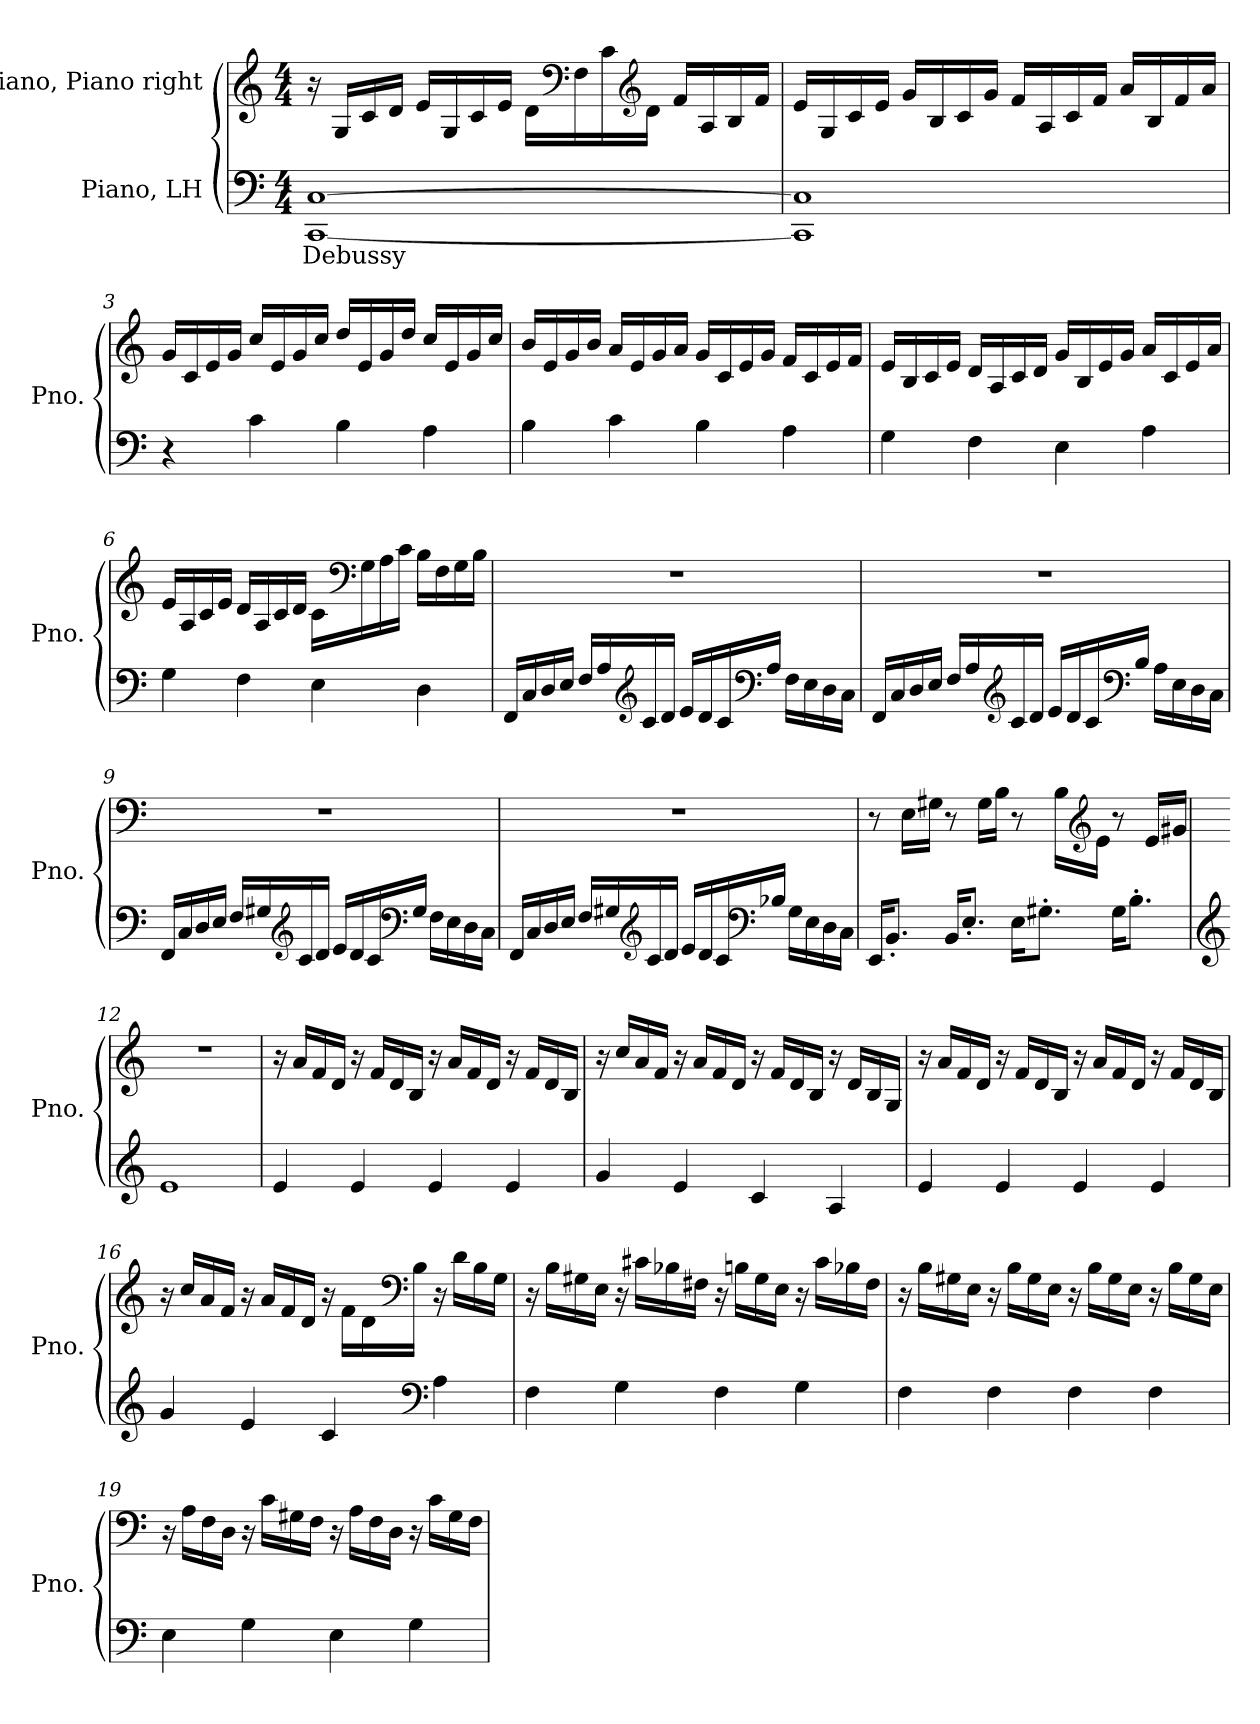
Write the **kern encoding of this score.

**kern	**text	**kern
*part2	*part2	*part1
*staff2	*staff2	*staff1
*I"Piano, LH	*	*I"Piano, Piano right
*I'Pno.	*	*I'Pno.
*clefF4	*	*clefG2
*k[]	*	*k[]
*M4/4	*	*M4/4
*MM126	*	*MM126
=1	=1	=1
!	!LO:LY:b	!
[1CC [1C	Debussy	16r
.	.	16G/LL
.	.	16c/
.	.	16d/JJ
.	.	16e/LL
.	.	16G/
.	.	16c/
.	.	16e/JJ
.	.	16d\LL
*	*	*clefF4
.	.	16F\
.	.	16c\
*	*	*clefG2
.	.	16d\JJ
.	.	16f/LL
.	.	16A/
.	.	16B/
.	.	16f/JJ
!!LO:LB:g=z
=2	=2	=2
1CC] 1C]	.	16e/LL
.	.	16G/
.	.	16c/
.	.	16e/JJ
.	.	16g/LL
.	.	16B/
.	.	16c/
.	.	16g/JJ
.	.	16f/LL
.	.	16A/
.	.	16c/
.	.	16f/JJ
.	.	16a/LL
.	.	16B/
.	.	16f/
.	.	16a/JJ
=3	=3	=3
4r	.	16g/LL
.	.	16c/
.	.	16e/
.	.	16g/JJ
4c\	.	16cc/LL
.	.	16e/
.	.	16g/
.	.	16cc/JJ
4B\	.	16dd/LL
.	.	16e/
.	.	16g/
.	.	16dd/JJ
4A\	.	16cc/LL
.	.	16e/
.	.	16g/
.	.	16cc/JJ
!!LO:LB:g=z
=4	=4	=4
4B\	.	16b/LL
.	.	16e/
.	.	16g/
.	.	16b/JJ
4c\	.	16a/LL
.	.	16e/
.	.	16g/
.	.	16a/JJ
4B\	.	16g/LL
.	.	16c/
.	.	16e/
.	.	16g/JJ
4A\	.	16f/LL
.	.	16c/
.	.	16e/
.	.	16f/JJ
=5	=5	=5
4G\	.	16e/LL
.	.	16B/
.	.	16c/
.	.	16e/JJ
4F\	.	16d/LL
.	.	16A/
.	.	16c/
.	.	16d/JJ
4E\	.	16g/LL
.	.	16B/
.	.	16e/
.	.	16g/JJ
4A\	.	16a/LL
.	.	16c/
.	.	16e/
.	.	16a/JJ
!!LO:LB:g=z
=6	=6	=6
4G\	.	16e/LL
.	.	16A/
.	.	16c/
.	.	16e/JJ
4F\	.	16d/LL
.	.	16A/
.	.	16c/
.	.	16d/JJ
4E\	.	16c\LL
*	*	*clefF4
.	.	16G\
.	.	16A\
.	.	16c\JJ
4D\	.	16B\LL
.	.	16F\
.	.	16G\
.	.	16B\JJ
=7	=7	=7
16FF/LL	.	1r
16C/	.	.
16D/	.	.
16E/JJ	.	.
16F/LL	.	.
16A/	.	.
*clefG2	*	*
16c/	.	.
16d/JJ	.	.
16e/LL	.	.
16d/	.	.
16c/	.	.
*clefF4	*	*
16A/JJ	.	.
16F\LL	.	.
16E\	.	.
16D\	.	.
16C\JJ	.	.
!!LO:LB:g=z
=8	=8	=8
16FF/LL	.	1r
16C/	.	.
16D/	.	.
16E/JJ	.	.
16F/LL	.	.
16A/	.	.
*clefG2	*	*
16c/	.	.
16d/JJ	.	.
16e/LL	.	.
16d/	.	.
16c/	.	.
*clefF4	*	*
16B/JJ	.	.
16A\LL	.	.
16E\	.	.
16D\	.	.
16C\JJ	.	.
=9	=9	=9
16FF/LL	.	1r
16C/	.	.
16D/	.	.
16E/JJ	.	.
16F/LL	.	.
16G#X/	.	.
*clefG2	*	*
16c/	.	.
16d/JJ	.	.
16e/LL	.	.
16d/	.	.
16c/	.	.
*clefF4	*	*
16G#/JJ	.	.
16F\LL	.	.
16E\	.	.
16D\	.	.
16C\JJ	.	.
!!LO:LB:g=z
=10	=10	=10
16FF/LL	.	1r
16C/	.	.
16D/	.	.
16E/JJ	.	.
16F/LL	.	.
16G#X/	.	.
*clefG2	*	*
16c/	.	.
16d/JJ	.	.
16e/LL	.	.
16d/	.	.
16c/	.	.
*clefF4	*	*
16B-X/JJ	.	.
16G#\LL	.	.
16E\	.	.
16D\	.	.
16C\JJ	.	.
=11	=11	=11
16EE/KL	.	8r
8.BB'/J	.	.
.	.	16E\LL
.	.	16G#X\JJ
16BB/KL	.	8r
8.E'/J	.	.
.	.	16G#\LL
.	.	16B\JJ
16E\KL	.	8r
8.G#X'\J	.	.
.	.	16B\LL
*	*	*clefG2
.	.	16e\JJ
16G#\KL	.	8r
8.B'\J	.	.
.	.	16e/LL
.	.	16g#X/JJ
=12	=12	=12
*clefG2	*	*
1e	.	1r
!!LO:PB:g=z
=13	=13	=13
4e/	.	16r
.	.	16a/LL
.	.	16f/
.	.	16d/JJ
4e/	.	16r
.	.	16f/LL
.	.	16d/
.	.	16B/JJ
4e/	.	16r
.	.	16a/LL
.	.	16f/
.	.	16d/JJ
4e/	.	16r
.	.	16f/LL
.	.	16d/
.	.	16B/JJ
=14	=14	=14
4g/	.	16r
.	.	16cc/LL
.	.	16a/
.	.	16f/JJ
4e/	.	16r
.	.	16a/LL
.	.	16f/
.	.	16d/JJ
4c/	.	16r
.	.	16f/LL
.	.	16d/
.	.	16B/JJ
4A/	.	16r
.	.	16d/LL
.	.	16B/
.	.	16G/JJ
!!LO:LB:g=z
=15	=15	=15
4e/	.	16r
.	.	16a/LL
.	.	16f/
.	.	16d/JJ
4e/	.	16r
.	.	16f/LL
.	.	16d/
.	.	16B/JJ
4e/	.	16r
.	.	16a/LL
.	.	16f/
.	.	16d/JJ
4e/	.	16r
.	.	16f/LL
.	.	16d/
.	.	16B/JJ
=16	=16	=16
4g/	.	16r
.	.	16cc/LL
.	.	16a/
.	.	16f/JJ
4e/	.	16r
.	.	16a/LL
.	.	16f/
.	.	16d/JJ
4c/	.	16r
.	.	16f\LL
.	.	16d\
*	*	*clefF4
.	.	16B\JJ
*clefF4	*	*
4A\	.	16r
.	.	16d\LL
.	.	16B\
.	.	16G\JJ
!!LO:LB:g=z
=17	=17	=17
4F\	.	16r
.	.	16B\LL
.	.	16G#X\
.	.	16E\JJ
4G\	.	16r
.	.	16c#X\LL
.	.	16B-X\
.	.	16F#X\JJ
4F\	.	16r
.	.	16Bn\LL
.	.	16G#\
.	.	16E\JJ
4G\	.	16r
.	.	16c#\LL
.	.	16B-X\
.	.	16F#\JJ
=18	=18	=18
4F\	.	16r
.	.	16B\LL
.	.	16G#X\
.	.	16E\JJ
4F\	.	16r
.	.	16B\LL
.	.	16G#\
.	.	16E\JJ
4F\	.	16r
.	.	16B\LL
.	.	16G#\
.	.	16E\JJ
4F\	.	16r
.	.	16B\LL
.	.	16G#\
.	.	16E\JJ
!!LO:LB:g=z
=19	=19	=19
4E\	.	16r
.	.	16A\LL
.	.	16F\
.	.	16D\JJ
4G\	.	16r
.	.	16c\LL
.	.	16G#X\
.	.	16F\JJ
4E\	.	16r
.	.	16A\LL
.	.	16F\
.	.	16D\JJ
4G\	.	16r
.	.	16c\LL
.	.	16G#\
.	.	16F\JJ
=	=	=
*-	*-	*-
